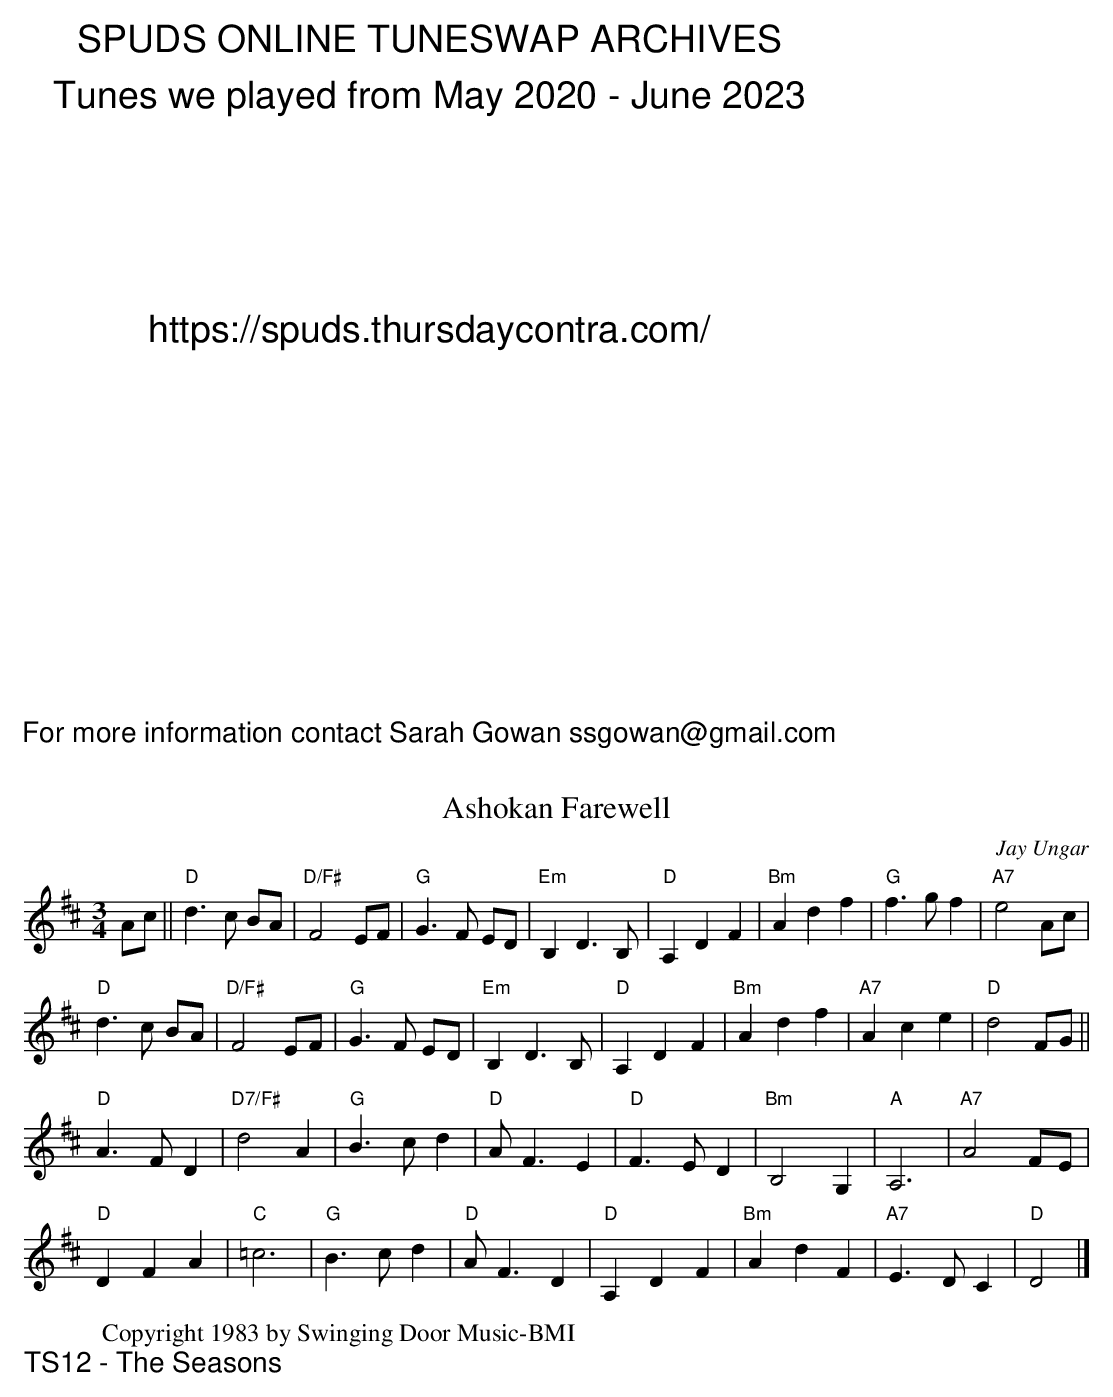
X:1
T:Ashokan Farewell
C:Jay Ungar
M:3/4
L:1/8
K:D
Ac||"D" d3 c BA|"D/F#" F4 EF|"G" G3 F ED|"Em" B,2D3B,|\
"D" A,2D2F2|"Bm" A2d2f2|"G" f3gf2|"A7" e4Ac |
"D" d3 c BA|"D/F#" F4 EF|"G" G3 F ED|"Em" B,2D3B,|\
"D" A,2D2F2|"Bm" A2d2f2|"A7" A2c2e2|"D" d4FG||
"D" A3FD2|"D7/F#" d4A2|"G" B3cd2|"D" AF3E2|\
"D" F3ED2|"Bm" B,4 G,2|"A" A,6|"A7" A4 FE|
"D" D2F2A2|"C" =c6|"G" B3cd2|"D" AF3D2|\
"D" A,2D2F2|"Bm" A2d2F2|"A7" E3D C2|"D"D4|]
W: Copyright 1983 by Swinging Door Music-BMI
